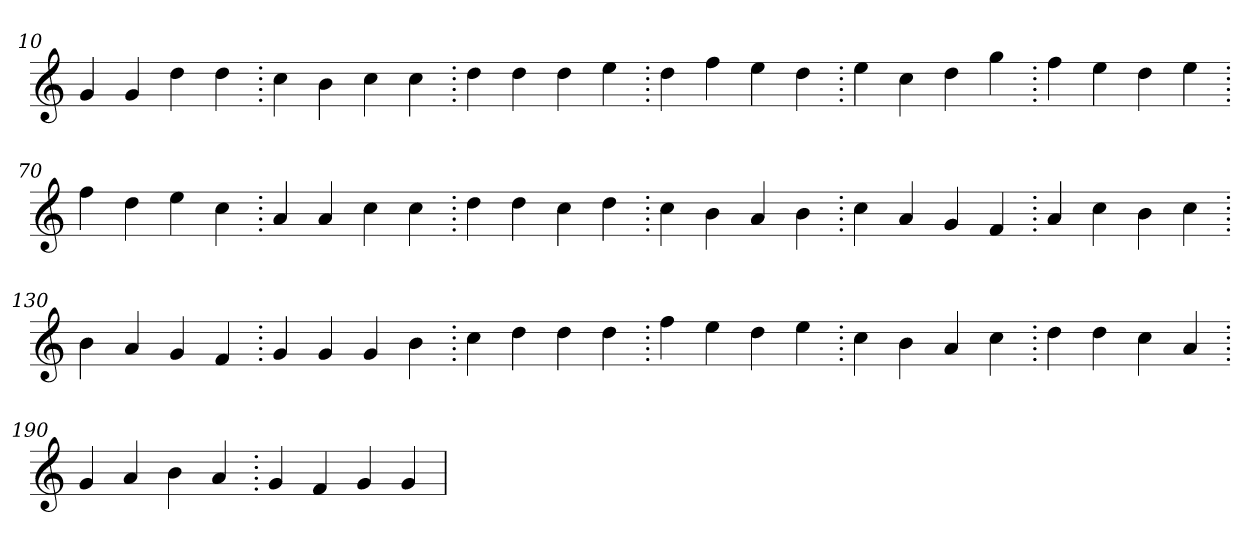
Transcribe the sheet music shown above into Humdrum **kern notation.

**kern
*part1
*staff1
*clefG2
=10.
4g
4g
4dd
4dd
=20.
4cc
4b
4cc
4cc
=30.
4dd
4dd
4dd
4ee
=40.
4dd
4ff
4ee
4dd
=50.
4ee
4cc
4dd
4gg
=60.
4ff
4ee
4dd
4ee
=70.
4ff
4dd
4ee
4cc
=80.
4a
4a
4cc
4cc
=90.
4dd
4dd
4cc
4dd
=100.
4cc
4b
4a
4b
=110.
4cc
4a
4g
4f
=120.
4a
4cc
4b
4cc
=130.
4b
4a
4g
4f
=140.
4g
4g
4g
4b
=150.
4cc
4dd
4dd
4dd
=160.
4ff
4ee
4dd
4ee
=170.
4cc
4b
4a
4cc
=180.
4dd
4dd
4cc
4a
=190.
4g
4a
4b
4a
=200.
4g
4f
4g
4g
=
*-
